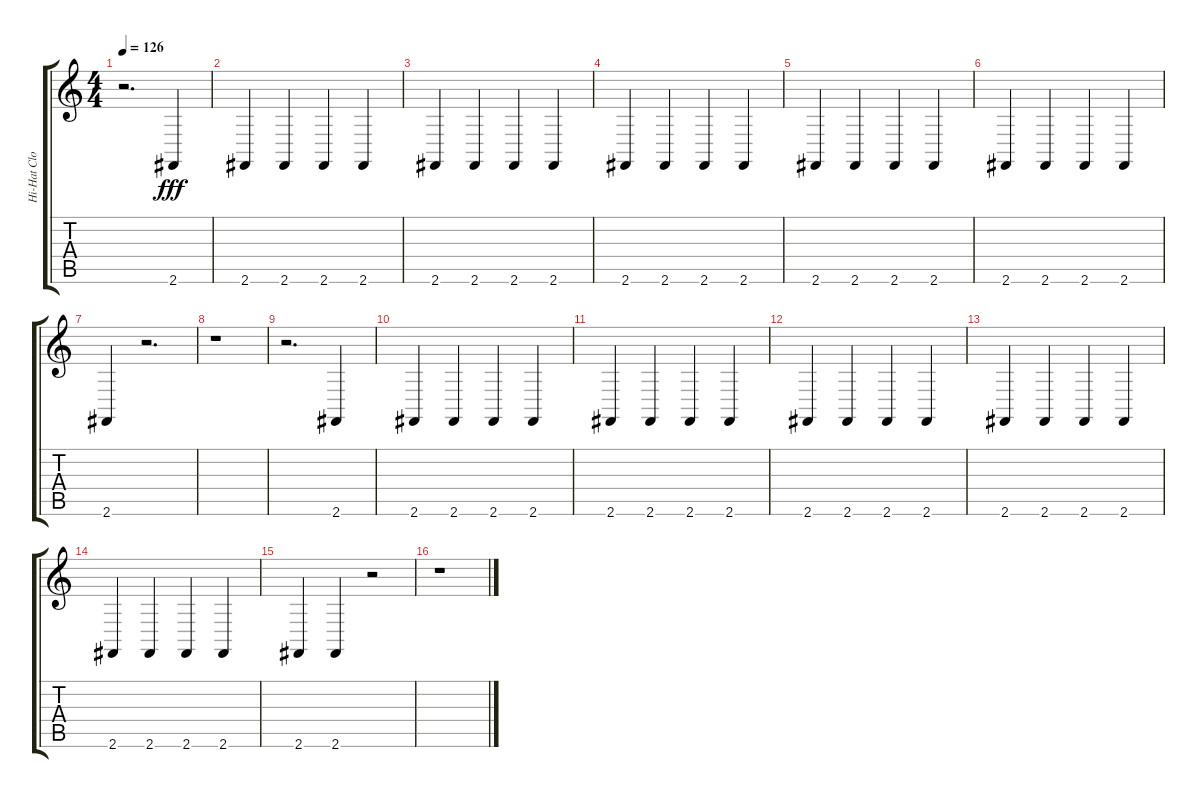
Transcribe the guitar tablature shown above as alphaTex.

\track ("Hi-Hat Closed" "Hi-Hat Clo") {instrument acousticgrandpiano}
\staff {score tabs}
\tuning (E4 B3 G3 D3 A2 E2) {hide}
\ts (4 4)
\tempo 126
\clef g2
\ks c
r.2{d dy fff} 2.6.4 |
2.6.4 2.6.4 2.6.4 2.6.4 |
2.6.4 2.6.4 2.6.4 2.6.4 |
2.6.4 2.6.4 2.6.4 2.6.4 |
2.6.4 2.6.4 2.6.4 2.6.4 |
2.6.4 2.6.4 2.6.4 2.6.4 |
2.6.4 r.2{d} |
r.1 |
r.2{d} 2.6.4 |
2.6.4 2.6.4 2.6.4 2.6.4 |
2.6.4 2.6.4 2.6.4 2.6.4 |
2.6.4 2.6.4 2.6.4 2.6.4 |
2.6.4 2.6.4 2.6.4 2.6.4 |
2.6.4 2.6.4 2.6.4 2.6.4 |
2.6.4 2.6.4 r.2 |
r.1
